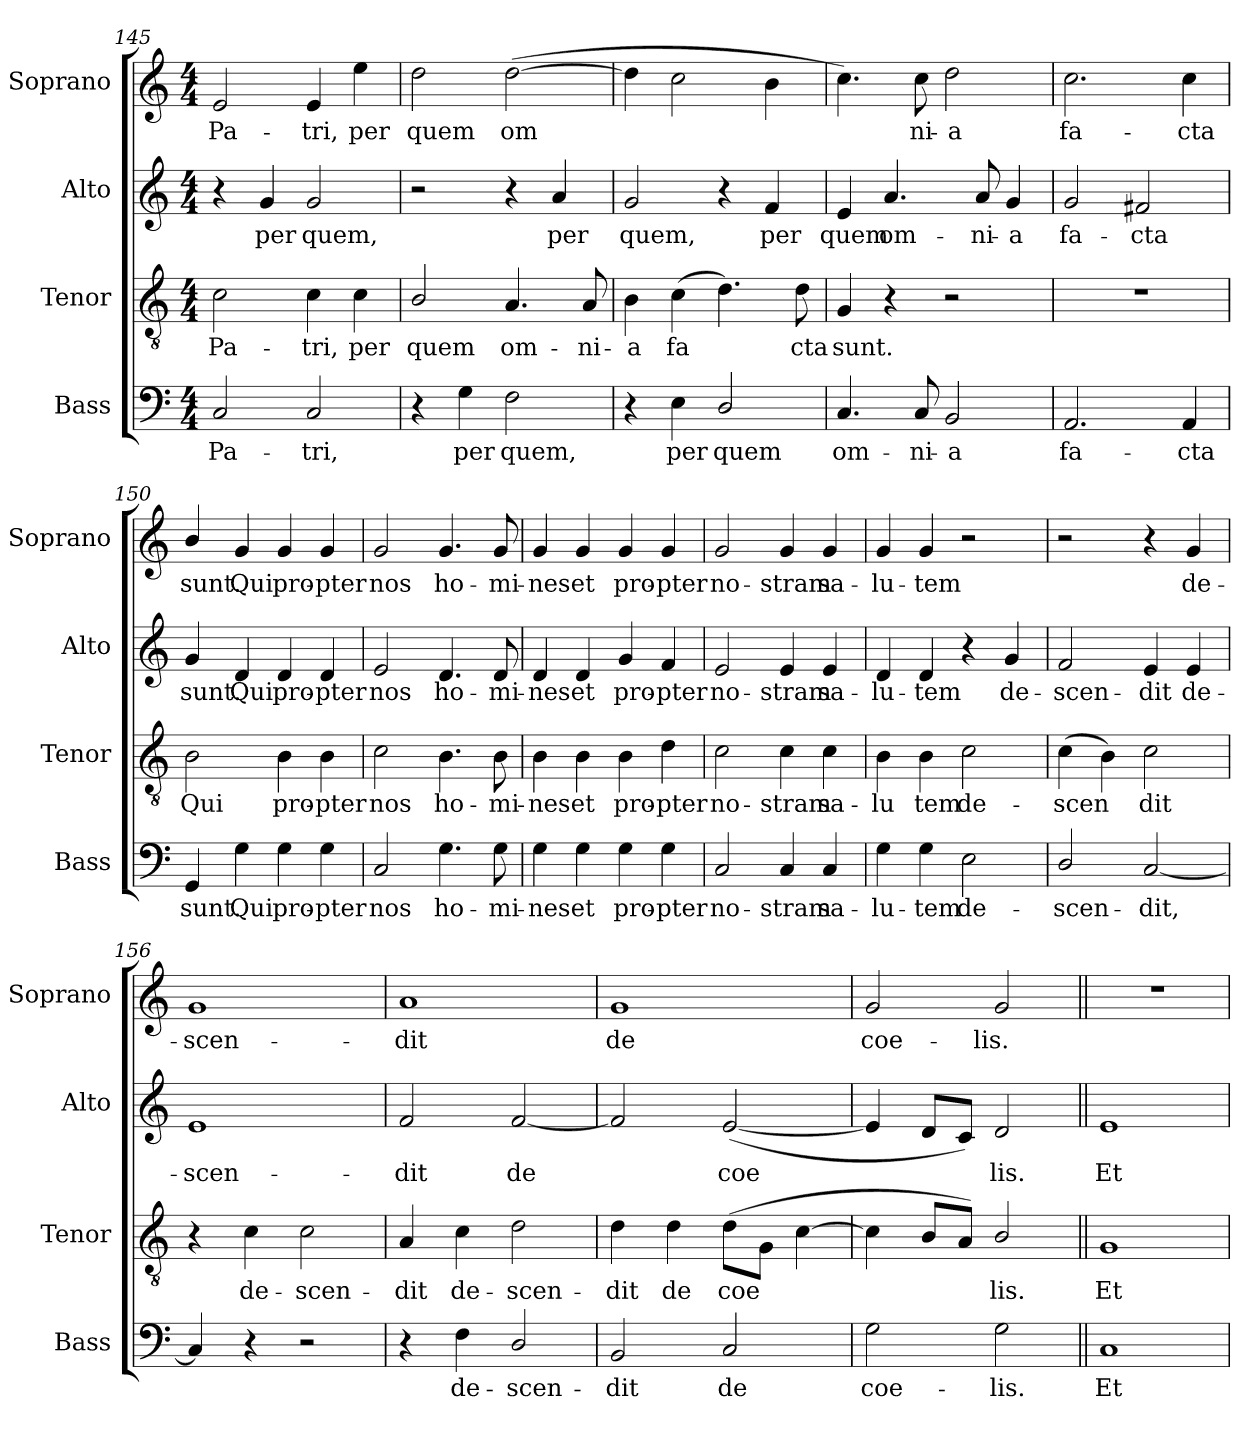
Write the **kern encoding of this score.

**kern	**text	**kern	**text	**kern	**text	**kern	**text
*part4	*part4	*part3	*part3	*part2	*part2	*part1	*part1
*staff4	*staff4	*staff3	*staff3	*staff2	*staff2	*staff1	*staff1
*I"Bass	*	*I"Tenor	*	*I"Alto	*	*I"Soprano	*
*I'Bass	*	*I'Tenor	*	*I'Alto	*	*I'Soprano	*
*clefF4	*	*clefGv2	*	*clefG2	*	*clefG2	*
*k[]	*	*k[]	*	*k[]	*	*k[]	*
*C:	*	*C:	*	*C:	*	*C:	*
*M4/4	*	*M4/4	*	*M4/4	*	*M4/4	*
=145	=145	=145	=145	=145	=145	=145	=145
!	!LO:LY:b	!	!LO:LY:b	!	!	!	!LO:LY:b
2C/	Pa-	2c\	Pa-	4r	.	2e/	Pa-
!	!	!	!	!	!LO:LY:b	!	!
.	.	.	.	4g/	per	.	.
!	!LO:LY:b	!	!LO:LY:b	!	!LO:LY:b	!	!LO:LY:b
2C/	-tri,	4c\	-tri,	2g/	quem,	4e/	-tri,
!	!	!	!LO:LY:b	!	!	!	!LO:LY:b
.	.	4c\	per	.	.	4ee\	per
=146	=146	=146	=146	=146	=146	=146	=146
!	!	!	!LO:LY:b	!	!	!	!LO:LY:b
4r	.	2B/	quem	2r	.	2dd\	quem
!	!LO:LY:b	!	!	!	!	!	!
4G\	per	.	.	.	.	.	.
!	!LO:LY:b	!	!LO:LY:b	!	!	!	!LO:LY:b
2F\	quem,	4.A/	om-	4r	.	(>[2dd\	om­
!	!	!	!	!	!LO:LY:b	!	!
.	.	.	.	4a/	per	.	.
!	!	!	!LO:LY:b	!	!	!	!
.	.	8A/	-ni-	.	.	.	.
=147	=147	=147	=147	=147	=147	=147	=147
!	!	!	!LO:LY:b	!	!LO:LY:b	!	!
4r	.	4B\	-a	2g/	quem,	4dd\]	.
!	!LO:LY:b	!	!LO:LY:b	!	!	!	!
4E\	per	(>4c\	fa­	.	.	2cc\	.
!	!LO:LY:b	!	!	!	!	!	!
2D/	quem	4.d\)	.	4r	.	.	.
!	!	!	!	!	!LO:LY:b	!	!
.	.	.	.	4f/	per	4b\	.
!	!	!	!LO:LY:b	!	!	!	!
.	.	8d\	cta	.	.	.	.
=148	=148	=148	=148	=148	=148	=148	=148
!	!LO:LY:b	!	!LO:LY:b	!	!LO:LY:b	!	!
4.C/	om-	4G/	sunt.	4e/	quem	4.cc\)	.
!	!	!	!	!	!LO:LY:b	!	!
.	.	4r	.	4.a/	om-	.	.
!	!LO:LY:b	!	!	!	!	!	!LO:LY:b
8C/	-ni-	.	.	.	.	8cc\	ni-
!	!LO:LY:b	!	!	!	!	!	!LO:LY:b
2BB/	-a	2r	.	.	.	2dd\	-a
!	!	!	!	!	!LO:LY:b	!	!
.	.	.	.	8a/	-ni-	.	.
!	!	!	!	!	!LO:LY:b	!	!
.	.	.	.	4g/	-a	.	.
!!LO:LB:g=z
=149	=149	=149	=149	=149	=149	=149	=149
!	!LO:LY:b	!	!	!	!LO:LY:b	!	!LO:LY:b
2.AA/	fa-	1r	.	2g/	fa-	2.cc\	fa-
!	!	!	!	!	!LO:LY:b	!	!
.	.	.	.	2f#X/	-cta	.	.
!	!LO:LY:b	!	!	!	!	!	!LO:LY:b
4AA/	-cta	.	.	.	.	4cc\	-cta
=150	=150	=150	=150	=150	=150	=150	=150
!	!LO:LY:b	!	!LO:LY:b	!	!LO:LY:b	!	!LO:LY:b
4GG/	sunt.	2B\	Qui	4g/	sunt.	4b/	sunt.
!	!LO:LY:b	!	!	!	!LO:LY:b	!	!LO:LY:b
4G\	Qui	.	.	4d/	Qui	4g/	Qui
!	!LO:LY:b	!	!LO:LY:b	!	!LO:LY:b	!	!LO:LY:b
4G\	pro-	4B\	pro-	4d/	pro-	4g/	pro-
!	!LO:LY:b	!	!LO:LY:b	!	!LO:LY:b	!	!LO:LY:b
4G\	-pter	4B\	-pter	4d/	-pter	4g/	-pter
=151	=151	=151	=151	=151	=151	=151	=151
!	!LO:LY:b	!	!LO:LY:b	!	!LO:LY:b	!	!LO:LY:b
2C/	nos	2c\	nos	2e/	nos	2g/	nos
!	!LO:LY:b	!	!LO:LY:b	!	!LO:LY:b	!	!LO:LY:b
4.G\	ho-	4.B\	ho-	4.d/	ho-	4.g/	ho-
!	!LO:LY:b	!	!LO:LY:b	!	!LO:LY:b	!	!LO:LY:b
8G\	-mi-	8B\	-mi-	8d/	-mi-	8g/	-mi-
=152	=152	=152	=152	=152	=152	=152	=152
!	!LO:LY:b	!	!LO:LY:b	!	!LO:LY:b	!	!LO:LY:b
4G\	-nes	4B\	-nes	4d/	-nes	4g/	-nes
!	!LO:LY:b	!	!LO:LY:b	!	!LO:LY:b	!	!LO:LY:b
4G\	et	4B\	et	4d/	et	4g/	et
!	!LO:LY:b	!	!LO:LY:b	!	!LO:LY:b	!	!LO:LY:b
4G\	pro-	4B\	pro-	4g/	pro-	4g/	pro-
!	!LO:LY:b	!	!LO:LY:b	!	!LO:LY:b	!	!LO:LY:b
4G\	-pter	4d\	-pter	4f/	-pter	4g/	-pter
=153	=153	=153	=153	=153	=153	=153	=153
!	!LO:LY:b	!	!LO:LY:b	!	!LO:LY:b	!	!LO:LY:b
2C/	no-	2c\	no-	2e/	no-	2g/	no-
!	!LO:LY:b	!	!LO:LY:b	!	!LO:LY:b	!	!LO:LY:b
4C/	-stram	4c\	-stram	4e/	-stram	4g/	-stram
!	!LO:LY:b	!	!LO:LY:b	!	!LO:LY:b	!	!LO:LY:b
4C/	sa-	4c\	sa-	4e/	sa-	4g/	sa-
=154	=154	=154	=154	=154	=154	=154	=154
!	!LO:LY:b	!	!LO:LY:b	!	!LO:LY:b	!	!LO:LY:b
4G\	-lu-	4B\	-lu­	4d/	-lu-	4g/	-lu-
!	!LO:LY:b	!	!LO:LY:b	!	!LO:LY:b	!	!LO:LY:b
4G\	-tem	4B\	tem	4d/	-tem	4g/	-tem
!	!LO:LY:b	!	!LO:LY:b	!	!	!	!
2E\	de-	2c\	de-	4r	.	2r	.
!	!	!	!	!	!LO:LY:b	!	!
.	.	.	.	4g/	de-	.	.
=155	=155	=155	=155	=155	=155	=155	=155
!	!LO:LY:b	!	!LO:LY:b	!	!LO:LY:b	!	!
2D/	-scen-	(>4c\	-scen­	2f/	-scen-	2r	.
.	.	4B\)	.	.	.	.	.
!	!LO:LY:b	!	!LO:LY:b	!	!LO:LY:b	!	!
[2C/	-dit,	2c\	dit	4e/	-dit	4r	.
!	!	!	!	!	!LO:LY:b	!	!LO:LY:b
.	.	.	.	4e/	de-	4g/	de-
=156	=156	=156	=156	=156	=156	=156	=156
!	!	!	!	!	!LO:LY:b	!	!LO:LY:b
4C/]	.	4r	.	1e	-scen-	1g	-scen-
!	!	!	!LO:LY:b	!	!	!	!
4r	.	4c\	de-	.	.	.	.
!	!	!	!LO:LY:b	!	!	!	!
2r	.	2c\	-scen-	.	.	.	.
!!LO:LB:g=z
=157	=157	=157	=157	=157	=157	=157	=157
!	!	!	!LO:LY:b	!	!LO:LY:b	!	!LO:LY:b
4r	.	4A/	-dit	2f/	-dit	1a	-dit
!	!LO:LY:b	!	!LO:LY:b	!	!	!	!
4F\	de-	4c\	de-	.	.	.	.
!	!LO:LY:b	!	!LO:LY:b	!	!LO:LY:b	!	!
2D/	-scen-	2d\	-scen-	[2f/	de	.	.
=158	=158	=158	=158	=158	=158	=158	=158
!	!LO:LY:b	!	!LO:LY:b	!	!	!	!LO:LY:b
2BB/	-dit	4d\	-dit	2f/]	.	1g	de
!	!	!	!LO:LY:b	!	!	!	!
.	.	4d\	de	.	.	.	.
!	!LO:LY:b	!	!LO:LY:b	!	!LO:LY:b	!	!
2C/	de	(>8d\L	coe­	(<[2e/	coe­	.	.
.	.	8G\J	.	.	.	.	.
.	.	[4c\	.	.	.	.	.
=159	=159	=159	=159	=159	=159	=159	=159
!	!LO:LY:b	!	!	!	!	!	!LO:LY:b
2G\	coe-	4c\]	.	4e/]	.	2g/	coe-
.	.	8B/L	.	8d/L	.	.	.
.	.	8A/J)	.	8c/J)	.	.	.
!	!LO:LY:b	!	!LO:LY:b	!	!LO:LY:b	!	!LO:LY:b
2G\	-lis.	2B/	lis.	2d/	lis.	2g/	-lis.
=160||	=160||	=160||	=160||	=160||	=160||	=160||	=160||
!	!LO:LY:b	!	!LO:LY:b	!	!LO:LY:b	!	!
1C	Et	1G	Et	1e	Et	1r	.
=	=	=	=	=	=	=	=
*-	*-	*-	*-	*-	*-	*-	*-
